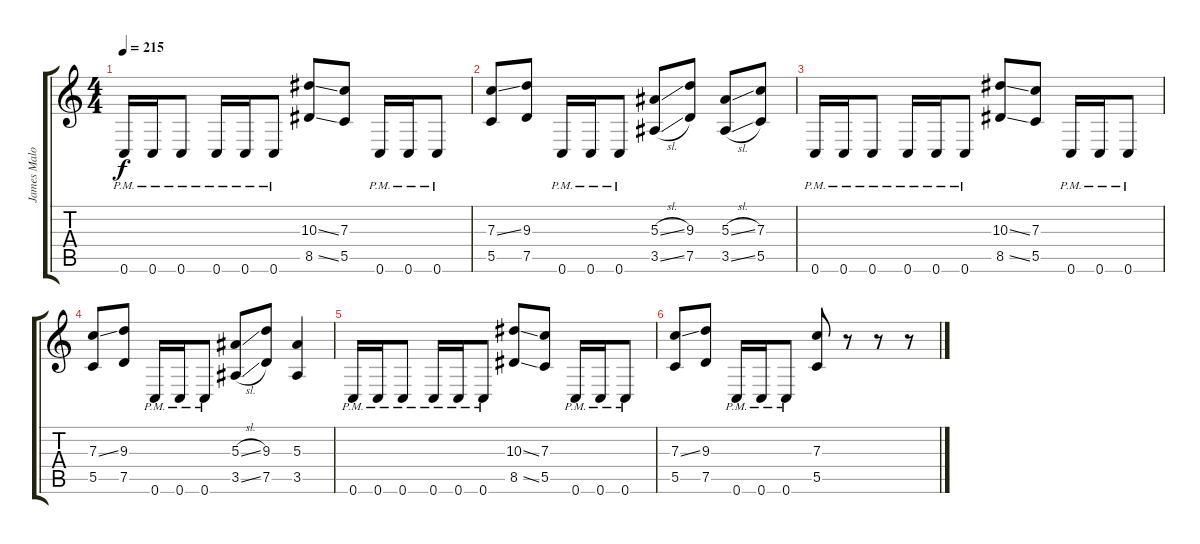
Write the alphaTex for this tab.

\track ("James Malone Rhythm/Solo" "James Malo") {instrument distortionguitar}
\staff {score tabs}
\tuning (D4 A3 F3 C3 G2 C2) {hide}
\ts (4 4)
\tempo 215
\clef g2
\ks c
0.6{pm}.16{dy f} 0.6{pm}.16 0.6{pm}.8 0.6{pm}.16 0.6{pm}.16 0.6{pm}.8 (10.3{ss} 8.5{ss}).8 (7.3 5.5).8 0.6{pm}.16 0.6{pm}.16 0.6{pm}.8 |
(7.3{ss} 5.5).8 (9.3 7.5).8 0.6{pm}.16 0.6{pm}.16 0.6{pm}.8 (5.3{sl} 3.5{sl}).8 (9.3 7.5).8 (5.3{sl} 3.5{sl}).8 (7.3 5.5).8 |
0.6{pm}.16 0.6{pm}.16 0.6{pm}.8 0.6{pm}.16 0.6{pm}.16 0.6{pm}.8 (10.3{ss} 8.5{ss}).8 (7.3 5.5).8 0.6{pm}.16 0.6{pm}.16 0.6{pm}.8 |
(7.3{ss} 5.5).8 (9.3 7.5).8 0.6{pm}.16 0.6{pm}.16 0.6{pm}.8 (5.3{sl} 3.5{sl}).8 (9.3 7.5).8 (5.3 3.5).4 |
0.6{pm}.16 0.6{pm}.16 0.6{pm}.8 0.6{pm}.16 0.6{pm}.16 0.6{pm}.8 (10.3{ss} 8.5{ss}).8 (7.3 5.5).8 0.6{pm}.16 0.6{pm}.16 0.6{pm}.8 |
(7.3{ss} 5.5).8 (9.3 7.5).8 0.6{pm}.16 0.6{pm}.16 0.6{pm}.8 (7.3 5.5).8 r.8 r.8 r.8
